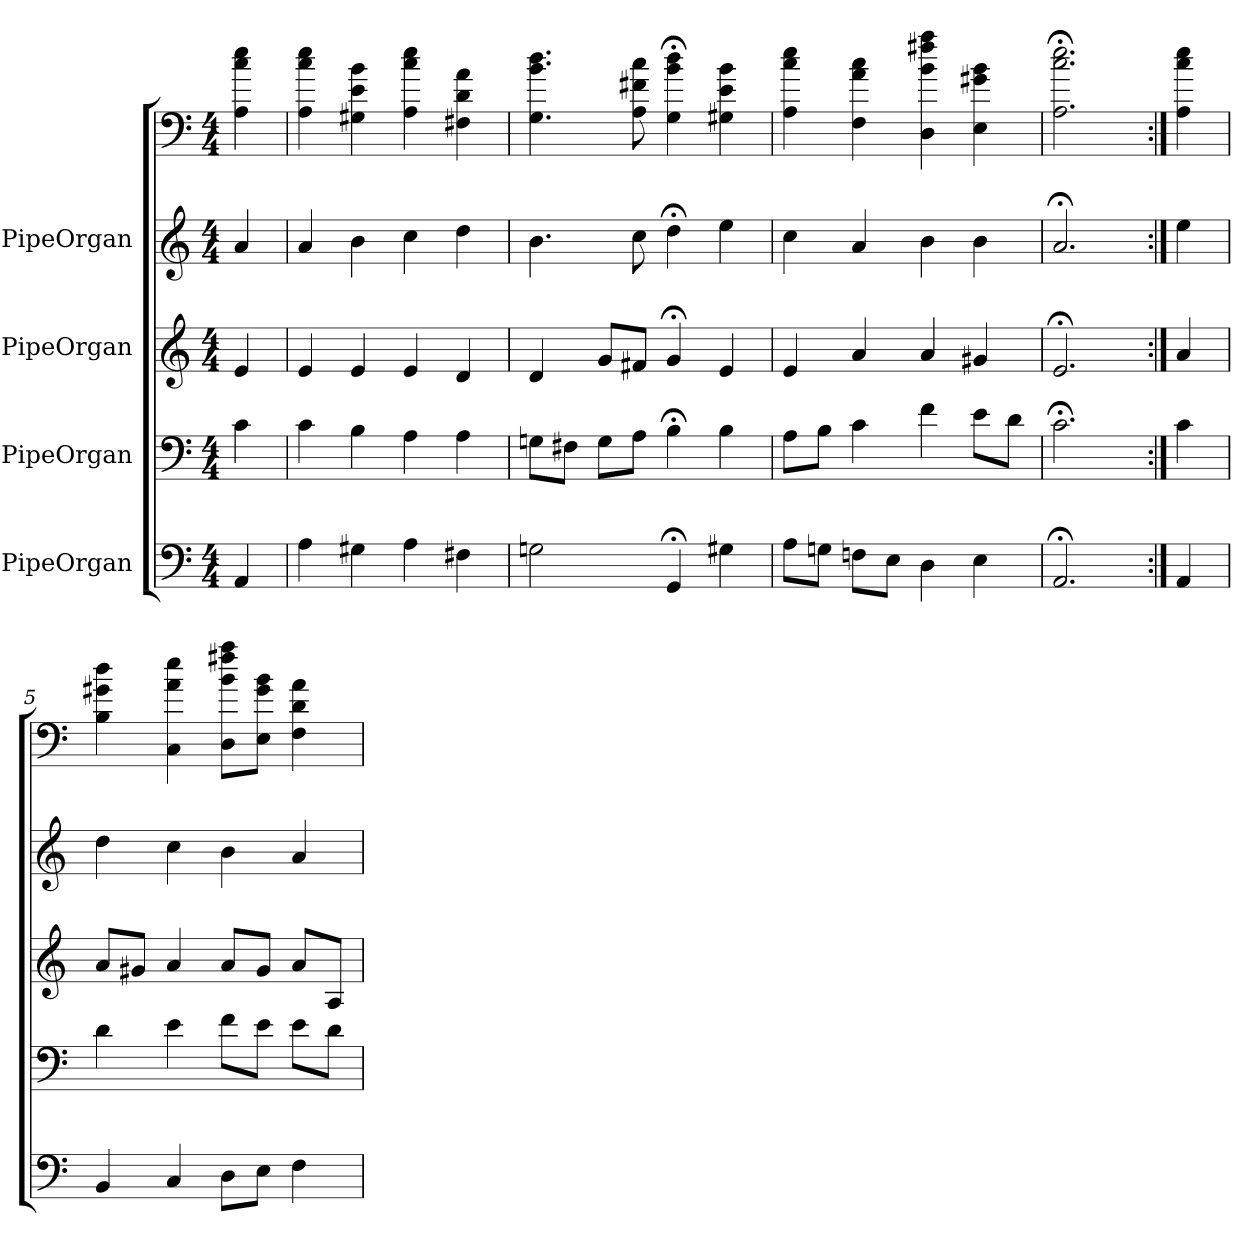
**kern	**kern	**kern	**kern	**kern
*part5	*part4	*part3	*part2	*part1
*staff5	*staff4	*staff3	*staff2	*staff1
*I"PipeOrgan	*I"PipeOrgan	*I"PipeOrgan	*I"PipeOrgan	*
*clefF4	*clefF4	*clefG2	*clefG2	*
*k[]	*k[]	*k[]	*k[]	*k[]
*a:	*a:	*a:	*a:	*a:
*M4/4	*M4/4	*M4/4	*M4/4	*M4/4
*MM60	*MM60	*MM60	*MM60	*MM60
=	=	=	=	=
4AA	4c	4e	4a	4A 4cc 4ee
=1	=1	=1	=1	=1
4A	4c	4e	4a	4A 4cc 4ee
4G#X	4B	4e	4b	4G#X 4e 4b
4A	4A	4e	4cc	4A 4cc 4ee
4F#X	4A	4d	4dd	4F#X 4d 4a
=2	=2	=2	=2	=2
2Gn	8Gn\L	4d	4.b	4.G 4.b 4.dd
.	8F#X\J	.	.	.
.	8G\L	8g/L	.	.
.	8A\J	8f#X/J	8cc	8A 8f#X 8cc
4GG;<	4B;<	4g;<	4dd;<	4G;< 4b;< 4dd;<
4G#X	4B	4e	4ee	4G#X 4e 4b
=3	=3	=3	=3	=3
8A\L	8A\L	4e	4cc	4A 4cc 4ee
8Gn\J	8B\J	.	.	.
8Fn\L	4c	4a	4a	4F 4a 4cc
8E\J	.	.	.	.
4D	4f	4a	4b	4D 4b 4ff#X 4aa
4E	8e\L	4g#X	4b	4E 4g#X 4b
.	8d\J	.	.	.
=4	=4	=4	=4	=4
2.AA;<	2.c;<	2.e;<	2.a;<	2.A;< 2.cc;< 2.ee;<
=:|!	=:|!	=:|!	=:|!	=:|!
4AA	4c	4a	4ee	4A 4cc 4ee
=5	=5	=5	=5	=5
4BB	4d	8a/L	4dd	4B 4g#X 4dd
.	.	8g#X/J	.	.
4C	4e	4a	4cc	4C 4a 4ee
8D\L	8f\L	8a/L	4b	8D 8b 8ff#X 8aaL
8E\J	8e\J	8g#/J	.	8E 8g# 8bJ
4F	8e\L	8a/L	4a	4F 4d 4a
.	8d\J	8A/J	.	.
=	=	=	=	=
*-	*-	*-	*-	*-
